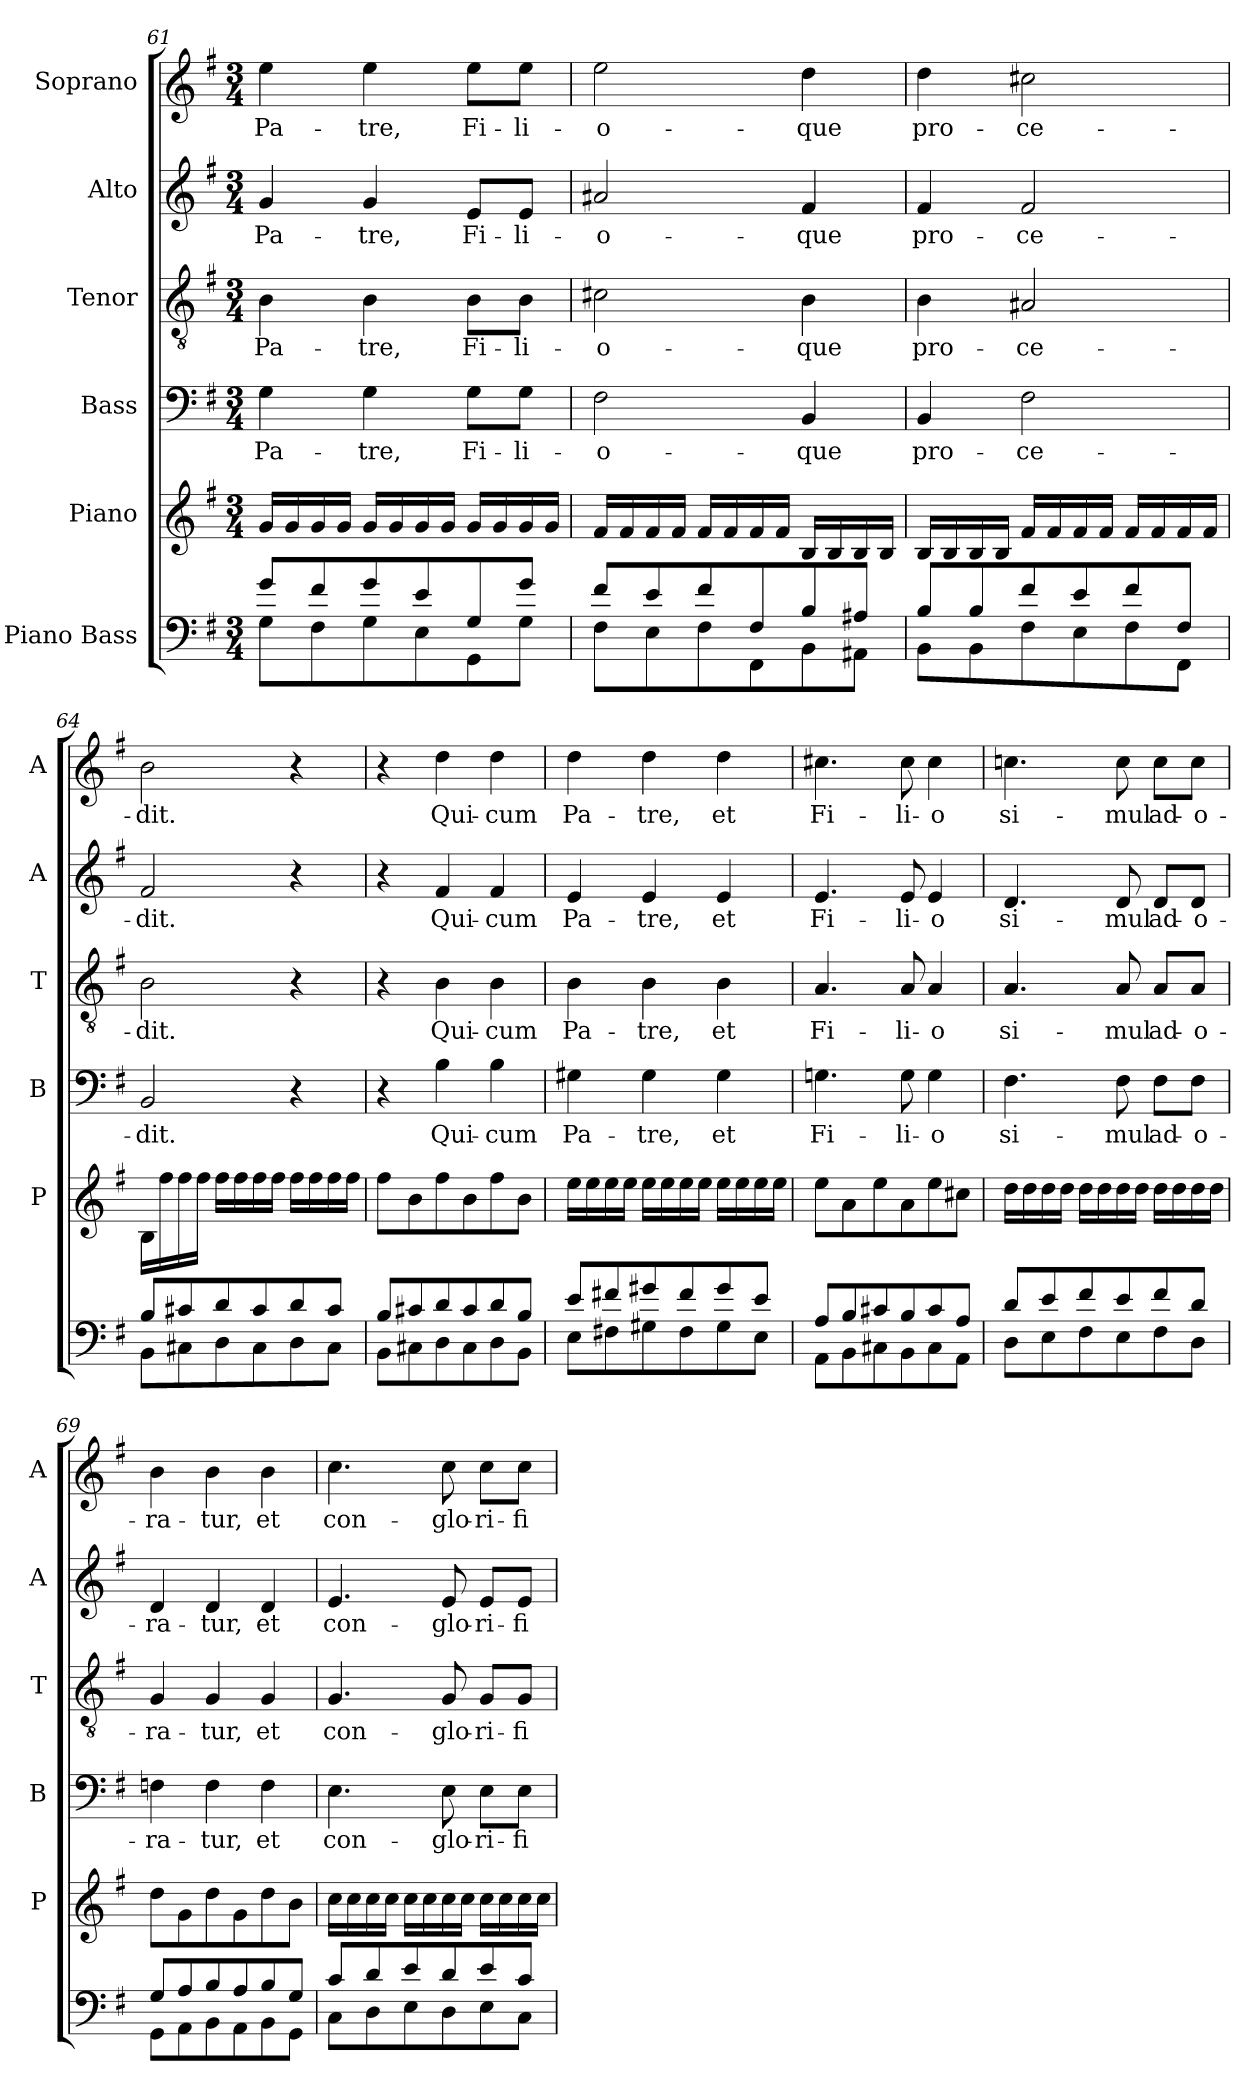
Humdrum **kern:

**kern	**kern	**kern	**text	**kern	**text	**kern	**text	**kern	**text
*part6	*part5	*part4	*part4	*part3	*part3	*part2	*part2	*part1	*part1
*staff6	*staff5	*staff4	*staff4	*staff3	*staff3	*staff2	*staff2	*staff1	*staff1
*I"Piano Bass	*I"Piano	*I"Bass	*	*I"Tenor	*	*I"Alto	*	*I"Soprano	*
*	*I'P	*I'B	*	*I'T	*	*I'A	*	*I'A	*
*clefF4	*clefG2	*clefF4	*	*clefGv2	*	*clefG2	*	*clefG2	*
*k[f#]	*k[f#]	*k[f#]	*	*k[f#]	*	*k[f#]	*	*k[f#]	*
*G:	*G:	*G:	*	*G:	*	*G:	*	*G:	*
*M3/4	*M3/4	*M3/4	*	*M3/4	*	*M3/4	*	*M3/4	*
=61	=61	=61	=61	=61	=61	=61	=61	=61	=61
*^	*	*	*	*	*	*	*	*	*
!	!	!	!	!LO:LY:b	!	!LO:LY:b	!	!LO:LY:b	!	!LO:LY:b
8g/L	8G\L	16g/LL	4G\	Pa-	4B\	Pa-	4g/	Pa-	4ee\	Pa-
.	.	16g/	.	.	.	.	.	.	.	.
8f#/	8F#\	16g/	.	.	.	.	.	.	.	.
.	.	16g/JJ	.	.	.	.	.	.	.	.
!	!	!	!	!LO:LY:b	!	!LO:LY:b	!	!LO:LY:b	!	!LO:LY:b
8g/	8G\	16g/LL	4G\	-tre,	4B\	-tre,	4g/	-tre,	4ee\	-tre,
.	.	16g/	.	.	.	.	.	.	.	.
8e/	8E\	16g/	.	.	.	.	.	.	.	.
.	.	16g/JJ	.	.	.	.	.	.	.	.
!	!	!	!	!LO:LY:b	!	!LO:LY:b	!	!LO:LY:b	!	!LO:LY:b
8G/	8GG\	16g/LL	8G\L	Fi-	8B\L	Fi-	8e/L	Fi-	8ee\L	Fi-
.	.	16g/	.	.	.	.	.	.	.	.
!	!	!	!	!LO:LY:b	!	!LO:LY:b	!	!LO:LY:b	!	!LO:LY:b
8g/J	8G\J	16g/	8G\J	-li-	8B\J	-li-	8e/J	-li-	8ee\J	-li-
.	.	16g/JJ	.	.	.	.	.	.	.	.
=62	=62	=62	=62	=62	=62	=62	=62	=62	=62	=62
!	!	!	!	!LO:LY:b	!	!LO:LY:b	!	!LO:LY:b	!	!LO:LY:b
8f#/L	8F#\L	16f#/LL	2F#\	-o-	2c#X\	-o-	2a#X/	-o-	2ee\	-o-
.	.	16f#/	.	.	.	.	.	.	.	.
8e/	8E\	16f#/	.	.	.	.	.	.	.	.
.	.	16f#/JJ	.	.	.	.	.	.	.	.
8f#/	8F#\	16f#/LL	.	.	.	.	.	.	.	.
.	.	16f#/	.	.	.	.	.	.	.	.
8F#/	8FF#\	16f#/	.	.	.	.	.	.	.	.
.	.	16f#/JJ	.	.	.	.	.	.	.	.
!	!	!	!	!LO:LY:b	!	!LO:LY:b	!	!LO:LY:b	!	!LO:LY:b
8B/	8BB\	16B/LL	4BB/	-que	4B\	-que	4f#/	-que	4dd\	-que
.	.	16B/	.	.	.	.	.	.	.	.
8A#X/J	8AA#X\J	16B/	.	.	.	.	.	.	.	.
.	.	16B/JJ	.	.	.	.	.	.	.	.
=63	=63	=63	=63	=63	=63	=63	=63	=63	=63	=63
!	!	!	!	!LO:LY:b	!	!LO:LY:b	!	!LO:LY:b	!	!LO:LY:b
8B/L	8BB\L	16B/LL	4BB/	pro-	4B\	pro-	4f#/	pro-	4dd\	pro-
.	.	16B/	.	.	.	.	.	.	.	.
8B/	8BB\	16B/	.	.	.	.	.	.	.	.
.	.	16B/JJ	.	.	.	.	.	.	.	.
!	!	!	!	!LO:LY:b	!	!LO:LY:b	!	!LO:LY:b	!	!LO:LY:b
8f#/	8F#\	16f#/LL	2F#\	-ce-	2A#X/	-ce-	2f#/	-ce-	2cc#X\	-ce-
.	.	16f#/	.	.	.	.	.	.	.	.
8e/	8E\	16f#/	.	.	.	.	.	.	.	.
.	.	16f#/JJ	.	.	.	.	.	.	.	.
8f#/	8F#\	16f#/LL	.	.	.	.	.	.	.	.
.	.	16f#/	.	.	.	.	.	.	.	.
8F#/J	8FF#\J	16f#/	.	.	.	.	.	.	.	.
.	.	16f#/JJ	.	.	.	.	.	.	.	.
!!LO:LB:g=z
=64	=64	=64	=64	=64	=64	=64	=64	=64	=64	=64
!	!	!	!	!LO:LY:b	!	!LO:LY:b	!	!LO:LY:b	!	!LO:LY:b
8B/L	8BB\L	16B\LL	2BB/	-dit.	2B\	-dit.	2f#/	-dit.	2b\	-dit.
.	.	16ff#\	.	.	.	.	.	.	.	.
8c#X/	8C#X\	16ff#\	.	.	.	.	.	.	.	.
.	.	16ff#\JJ	.	.	.	.	.	.	.	.
8d/	8D\	16ff#\LL	.	.	.	.	.	.	.	.
.	.	16ff#\	.	.	.	.	.	.	.	.
8c#/	8C#\	16ff#\	.	.	.	.	.	.	.	.
.	.	16ff#\JJ	.	.	.	.	.	.	.	.
8d/	8D\	16ff#\LL	4r	.	4r	.	4r	.	4r	.
.	.	16ff#\	.	.	.	.	.	.	.	.
8c#/J	8C#\J	16ff#\	.	.	.	.	.	.	.	.
.	.	16ff#\JJ	.	.	.	.	.	.	.	.
=65	=65	=65	=65	=65	=65	=65	=65	=65	=65	=65
8B/L	8BB\L	8ff#\L	4r	.	4r	.	4r	.	4r	.
8c#X/	8C#X\	8b\	.	.	.	.	.	.	.	.
!	!	!	!	!LO:LY:b	!	!LO:LY:b	!	!LO:LY:b	!	!LO:LY:b
8d/	8D\	8ff#\	4B\	Qui-	4B\	Qui-	4f#/	Qui-	4dd\	Qui-
8c#/	8C#\	8b\	.	.	.	.	.	.	.	.
!	!	!	!	!LO:LY:b	!	!LO:LY:b	!	!LO:LY:b	!	!LO:LY:b
8d/	8D\	8ff#\	4B\	-cum	4B\	-cum	4f#/	-cum	4dd\	-cum
8B/J	8BB\J	8b\J	.	.	.	.	.	.	.	.
=66	=66	=66	=66	=66	=66	=66	=66	=66	=66	=66
!	!	!	!	!LO:LY:b	!	!LO:LY:b	!	!LO:LY:b	!	!LO:LY:b
8e/L	8E\L	16ee\LL	4G#X\	Pa-	4B\	Pa-	4e/	Pa-	4dd\	Pa-
.	.	16ee\	.	.	.	.	.	.	.	.
8f#X/	8F#X\	16ee\	.	.	.	.	.	.	.	.
.	.	16ee\JJ	.	.	.	.	.	.	.	.
!	!	!	!	!LO:LY:b	!	!LO:LY:b	!	!LO:LY:b	!	!LO:LY:b
8g#X/	8G#X\	16ee\LL	4G#\	-tre,	4B\	-tre,	4e/	-tre,	4dd\	-tre,
.	.	16ee\	.	.	.	.	.	.	.	.
8f#/	8F#\	16ee\	.	.	.	.	.	.	.	.
.	.	16ee\JJ	.	.	.	.	.	.	.	.
!	!	!	!	!LO:LY:b	!	!LO:LY:b	!	!LO:LY:b	!	!LO:LY:b
8g#/	8G#\	16ee\LL	4G#\	et	4B\	et	4e/	et	4dd\	et
.	.	16ee\	.	.	.	.	.	.	.	.
8e/J	8E\J	16ee\	.	.	.	.	.	.	.	.
.	.	16ee\JJ	.	.	.	.	.	.	.	.
=67	=67	=67	=67	=67	=67	=67	=67	=67	=67	=67
!	!	!	!	!LO:LY:b	!	!LO:LY:b	!	!LO:LY:b	!	!LO:LY:b
8A/L	8AA\L	8ee\L	4.Gn\	Fi-	4.A/	Fi-	4.e/	Fi-	4.cc#X\	Fi-
8B/	8BB\	8a\	.	.	.	.	.	.	.	.
8c#X/	8C#X\	8ee\	.	.	.	.	.	.	.	.
!	!	!	!	!LO:LY:b	!	!LO:LY:b	!	!LO:LY:b	!	!LO:LY:b
8B/	8BB\	8a\	8G\	-li-	8A/	-li-	8e/	-li-	8cc#\	-li-
!	!	!	!	!LO:LY:b	!	!LO:LY:b	!	!LO:LY:b	!	!LO:LY:b
8c#/	8C#\	8ee\	4G\	-o	4A/	-o	4e/	-o	4cc#\	-o
8A/J	8AA\J	8cc#X\J	.	.	.	.	.	.	.	.
=68	=68	=68	=68	=68	=68	=68	=68	=68	=68	=68
!	!	!	!	!LO:LY:b	!	!LO:LY:b	!	!LO:LY:b	!	!LO:LY:b
8d/L	8D\L	16dd\LL	4.F#\	si-	4.A/	si-	4.d/	si-	4.ccn\	si-
.	.	16dd\	.	.	.	.	.	.	.	.
8e/	8E\	16dd\	.	.	.	.	.	.	.	.
.	.	16dd\JJ	.	.	.	.	.	.	.	.
8f#/	8F#\	16dd\LL	.	.	.	.	.	.	.	.
.	.	16dd\	.	.	.	.	.	.	.	.
!	!	!	!	!LO:LY:b	!	!LO:LY:b	!	!LO:LY:b	!	!LO:LY:b
8e/	8E\	16dd\	8F#\	-mul	8A/	-mul	8d/	-mul	8cc\	-mul
.	.	16dd\JJ	.	.	.	.	.	.	.	.
!	!	!	!	!LO:LY:b	!	!LO:LY:b	!	!LO:LY:b	!	!LO:LY:b
8f#/	8F#\	16dd\LL	8F#\L	ad-	8A/L	ad-	8d/L	ad-	8cc\L	ad-
.	.	16dd\	.	.	.	.	.	.	.	.
!	!	!	!	!LO:LY:b	!	!LO:LY:b	!	!LO:LY:b	!	!LO:LY:b
8d/J	8D\J	16dd\	8F#\J	-o-	8A/J	-o-	8d/J	-o-	8cc\J	-o-
.	.	16dd\JJ	.	.	.	.	.	.	.	.
!!LO:PB:g=z
=69	=69	=69	=69	=69	=69	=69	=69	=69	=69	=69
!	!	!	!	!LO:LY:b	!	!LO:LY:b	!	!LO:LY:b	!	!LO:LY:b
8G/L	8GG\L	8dd\L	4Fn\	-ra-	4G/	-ra-	4d/	-ra-	4b\	-ra-
8A/	8AA\	8g\	.	.	.	.	.	.	.	.
!	!	!	!	!LO:LY:b	!	!LO:LY:b	!	!LO:LY:b	!	!LO:LY:b
8B/	8BB\	8dd\	4F\	-tur,	4G/	-tur,	4d/	-tur,	4b\	-tur,
8A/	8AA\	8g\	.	.	.	.	.	.	.	.
!	!	!	!	!LO:LY:b	!	!LO:LY:b	!	!LO:LY:b	!	!LO:LY:b
8B/	8BB\	8dd\	4F\	et	4G/	et	4d/	et	4b\	et
8G/J	8GG\J	8b\J	.	.	.	.	.	.	.	.
=70	=70	=70	=70	=70	=70	=70	=70	=70	=70	=70
!	!	!	!	!LO:LY:b	!	!LO:LY:b	!	!LO:LY:b	!	!LO:LY:b
8c/L	8C\L	16cc\LL	4.E\	con-	4.G/	con-	4.e/	con-	4.cc\	con-
.	.	16cc\	.	.	.	.	.	.	.	.
8d/	8D\	16cc\	.	.	.	.	.	.	.	.
.	.	16cc\JJ	.	.	.	.	.	.	.	.
8e/	8E\	16cc\LL	.	.	.	.	.	.	.	.
.	.	16cc\	.	.	.	.	.	.	.	.
!	!	!	!	!LO:LY:b	!	!LO:LY:b	!	!LO:LY:b	!	!LO:LY:b
8d/	8D\	16cc\	8E\	-glo-	8G/	-glo-	8e/	-glo-	8cc\	-glo-
.	.	16cc\JJ	.	.	.	.	.	.	.	.
!	!	!	!	!LO:LY:b	!	!LO:LY:b	!	!LO:LY:b	!	!LO:LY:b
8e/	8E\	16cc\LL	8E\L	-ri-	8G/L	-ri-	8e/L	-ri-	8cc\L	-ri-
.	.	16cc\	.	.	.	.	.	.	.	.
!	!	!	!	!LO:LY:b	!	!LO:LY:b	!	!LO:LY:b	!	!LO:LY:b
8c/J	8C\J	16cc\	8E\J	-fi-	8G/J	-fi-	8e/J	-fi-	8cc\J	-fi-
.	.	16cc\JJ	.	.	.	.	.	.	.	.
*v	*v	*	*	*	*	*	*	*	*	*
=	=	=	=	=	=	=	=	=	=
*-	*-	*-	*-	*-	*-	*-	*-	*-	*-
